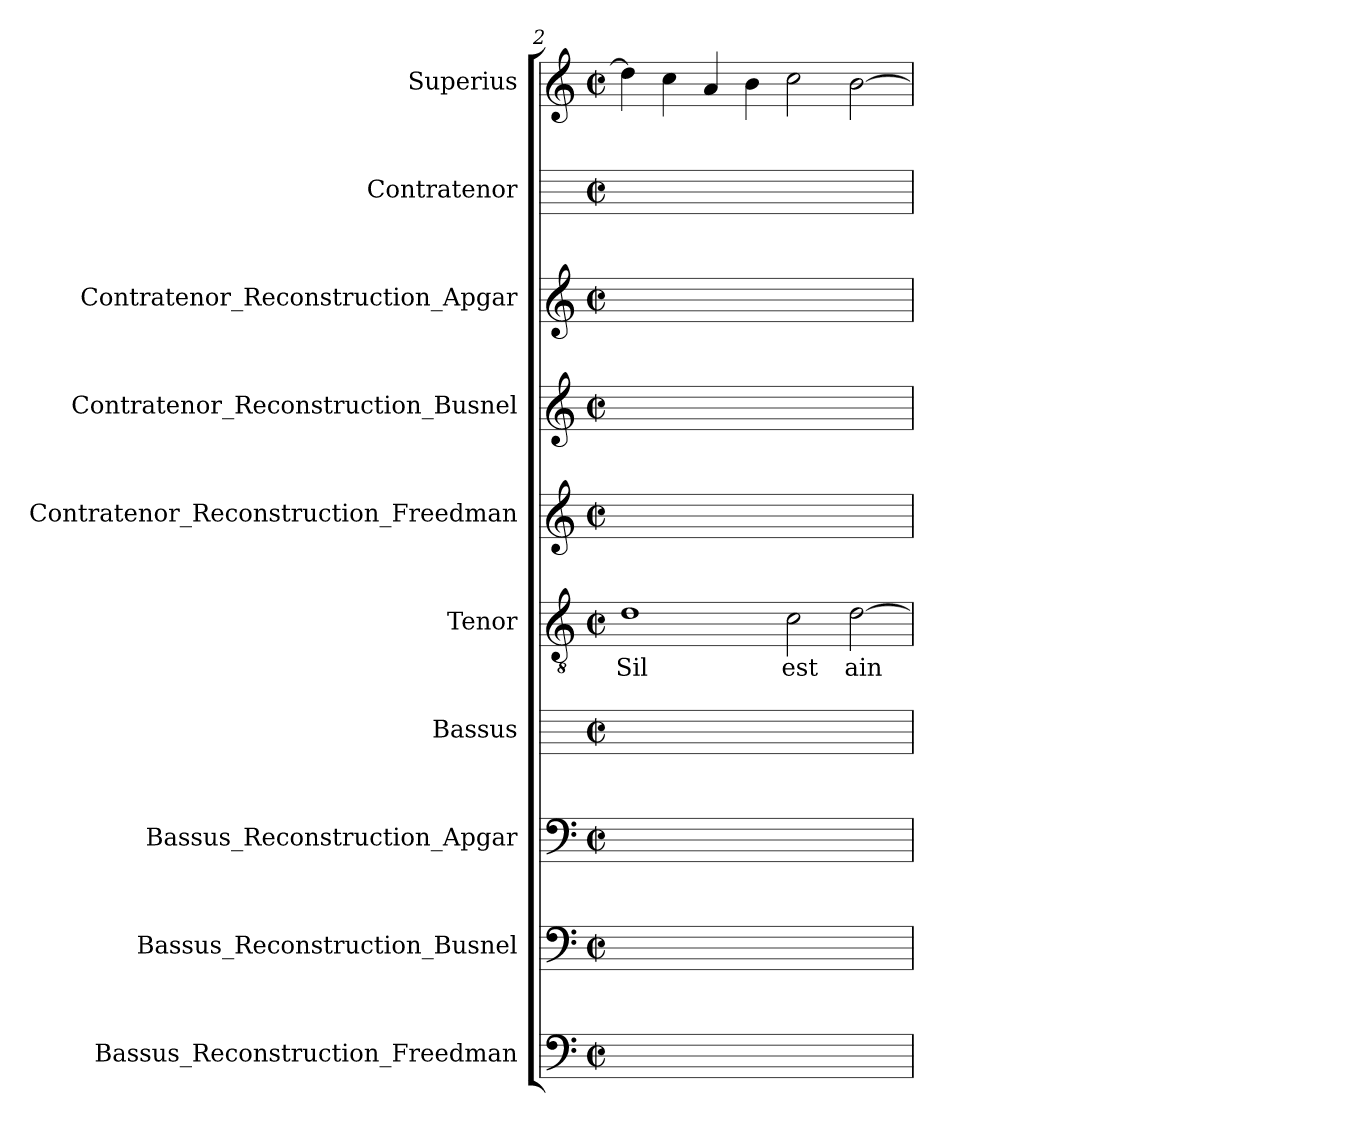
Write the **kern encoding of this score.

**kern	**kern	**kern	**kern	**kern	**text	**kern	**kern	**kern	**kern	**kern
*part10	*part9	*part8	*part7	*part6	*part6	*part5	*part4	*part3	*part2	*part1
*staff10	*staff9	*staff8	*staff7	*staff6	*staff6	*staff5	*staff4	*staff3	*staff2	*staff1
*I"Bassus_Reconstruction_Freedman	*I"Bassus_Reconstruction_Busnel	*I"Bassus_Reconstruction_Apgar	*I"Bassus	*I"Tenor	*	*I"Contratenor_Reconstruction_Freedman	*I"Contratenor_Reconstruction_Busnel	*I"Contratenor_Reconstruction_Apgar	*I"Contratenor	*I"Superius
*	*	*	*	*I'T	*	*	*	*	*	*
!!LO:PB:g=z
*clefF4	*clefF4	*clefF4	*	*clefGv2	*	*clefG2	*clefG2	*clefG2	*	*clefG2
*k[]	*k[]	*k[]	*	*k[]	*	*k[]	*k[]	*k[]	*	*k[]
*C:	*C:	*C:	*	*C:	*	*C:	*C:	*C:	*	*C:
*M2/2	*M2/2	*M2/2	*M2/2	*M2/2	*	*M2/2	*M2/2	*M2/2	*M2/2	*M2/2
*met(c|)	*met(c|)	*met(c|)	*met(c|)	*met(c|)	*	*met(c|)	*met(c|)	*met(c|)	*met(c|)	*met(c|)
=2	=2	=2	=2	=2	=2	=2	=2	=2	=2	=2
0ryy	0ryy	0ryy	0ryy	1d	-Sil	0ryy	0ryy	0ryy	0ryy	4dd]
.	.	.	.	.	.	.	.	.	.	4cc
.	.	.	.	.	.	.	.	.	.	4a
.	.	.	.	.	.	.	.	.	.	4b
.	.	.	.	2c	-est	.	.	.	.	2cc
.	.	.	.	[2d	ain-	.	.	.	.	[2b
=	=	=	=	=	=	=	=	=	=	=
*-	*-	*-	*-	*-	*-	*-	*-	*-	*-	*-
